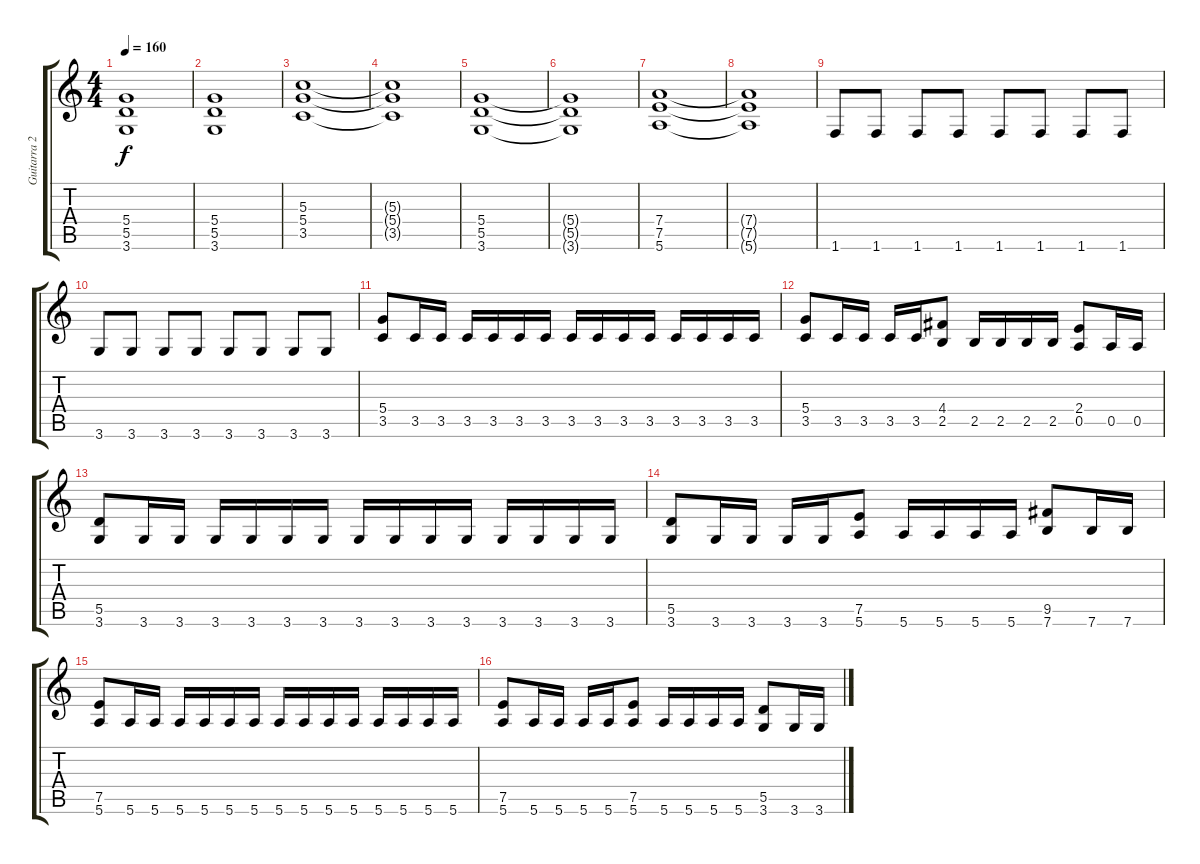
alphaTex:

\track ("Guitarra 2" "Guitarra 2") {instrument distortionguitar}
\staff {score tabs}
\tuning (E4 B3 G3 D3 A2 E2) {hide}
\ts (4 4)
\tempo 160
\clef g2
\ks c
(5.4 5.5 3.6).1{dy f} |
(5.4 5.5 3.6).1 |
(5.3 5.4 3.5).1 |
(5.3{t} 5.4{t} 3.5{t}).1 |
(5.4 5.5 3.6).1 |
(5.4{t} 5.5{t} 3.6{t}).1 |
(7.4 7.5 5.6).1 |
(7.4{t} 7.5{t} 5.6{t}).1 |
1.6.8 1.6.8 1.6.8 1.6.8 1.6.8 1.6.8 1.6.8 1.6.8 |
3.6.8 3.6.8 3.6.8 3.6.8 3.6.8 3.6.8 3.6.8 3.6.8 |
(5.4 3.5).8 3.5.16 3.5.16 3.5.16 3.5.16 3.5.16 3.5.16 3.5.16 3.5.16 3.5.16 3.5.16 3.5.16 3.5.16 3.5.16 3.5.16 |
(5.4 3.5).8 3.5.16 3.5.16 3.5.16 3.5.16 (4.4 2.5).8 2.5.16 2.5.16 2.5.16 2.5.16 (2.4 0.5).8 0.5.16 0.5.16 |
(5.5 3.6).8 3.6.16 3.6.16 3.6.16 3.6.16 3.6.16 3.6.16 3.6.16 3.6.16 3.6.16 3.6.16 3.6.16 3.6.16 3.6.16 3.6.16 |
(5.5 3.6).8 3.6.16 3.6.16 3.6.16 3.6.16 (7.5 5.6).8 5.6.16 5.6.16 5.6.16 5.6.16 (9.5 7.6).8 7.6.16 7.6.16 |
(7.5 5.6).8 5.6.16 5.6.16 5.6.16 5.6.16 5.6.16 5.6.16 5.6.16 5.6.16 5.6.16 5.6.16 5.6.16 5.6.16 5.6.16 5.6.16 |
(7.5 5.6).8 5.6.16 5.6.16 5.6.16 5.6.16 (7.5 5.6).8 5.6.16 5.6.16 5.6.16 5.6.16 (5.5 3.6).8 3.6.16 3.6.16
